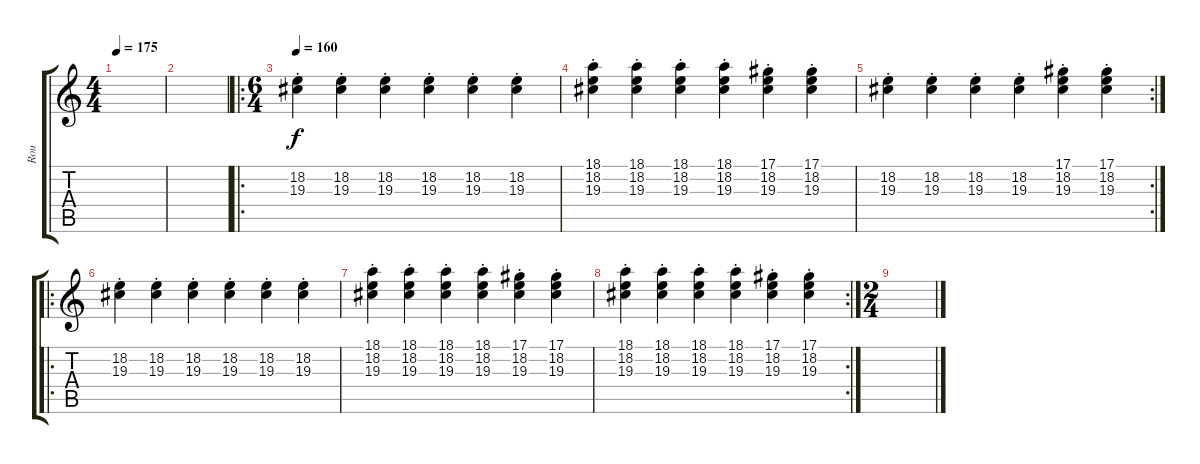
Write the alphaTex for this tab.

\track ("Rou" "Rou") {instrument lead1square}
\staff {score tabs}
\tuning (Eb4 Bb3 Gb3 Db3 Ab2 Db2) {hide}
\ts (4 4)
\tempo 175
\clef g2
\ks c
|
|
\ro
\ts (6 4)
\tempo 160
(18.2{st} 19.3{st}).4{volume 15 instrument lead1square} (18.2{st} 19.3{st}).4 (18.2{st} 19.3{st}).4 (18.2{st} 19.3{st}).4 (18.2{st} 19.3{st}).4 (18.2{st} 19.3{st}).4 |
(18.1{st} 18.2{st} 19.3{st}).4 (18.1{st} 18.2{st} 19.3{st}).4 (18.1{st} 18.2{st} 19.3{st}).4 (18.1{st} 18.2{st} 19.3{st}).4 (17.1{st} 18.2{st} 19.3{st}).4 (17.1{st} 18.2{st} 19.3{st}).4 |
\rc 2
(18.2{st} 19.3{st}).4 (18.2{st} 19.3{st}).4 (18.2{st} 19.3{st}).4 (18.2{st} 19.3{st}).4 (17.1{st} 18.2{st} 19.3{st}).4 (17.1{st} 18.2{st} 19.3{st}).4 |
\ro
(18.2{st} 19.3{st}).4 (18.2{st} 19.3{st}).4 (18.2{st} 19.3{st}).4 (18.2{st} 19.3{st}).4 (18.2{st} 19.3{st}).4 (18.2{st} 19.3{st}).4 |
(18.1{st} 18.2{st} 19.3{st}).4 (18.1{st} 18.2{st} 19.3{st}).4 (18.1{st} 18.2{st} 19.3{st}).4 (18.1{st} 18.2{st} 19.3{st}).4 (17.1{st} 18.2{st} 19.3{st}).4 (17.1{st} 18.2{st} 19.3{st}).4 |
\rc 2
(18.1{st} 18.2{st} 19.3{st}).4 (18.1{st} 18.2{st} 19.3{st}).4 (18.1{st} 18.2{st} 19.3{st}).4 (18.1{st} 18.2{st} 19.3{st}).4 (17.1{st} 18.2{st} 19.3{st}).4 (17.1{st} 18.2{st} 19.3{st}).4 |
\ts (2 4)
